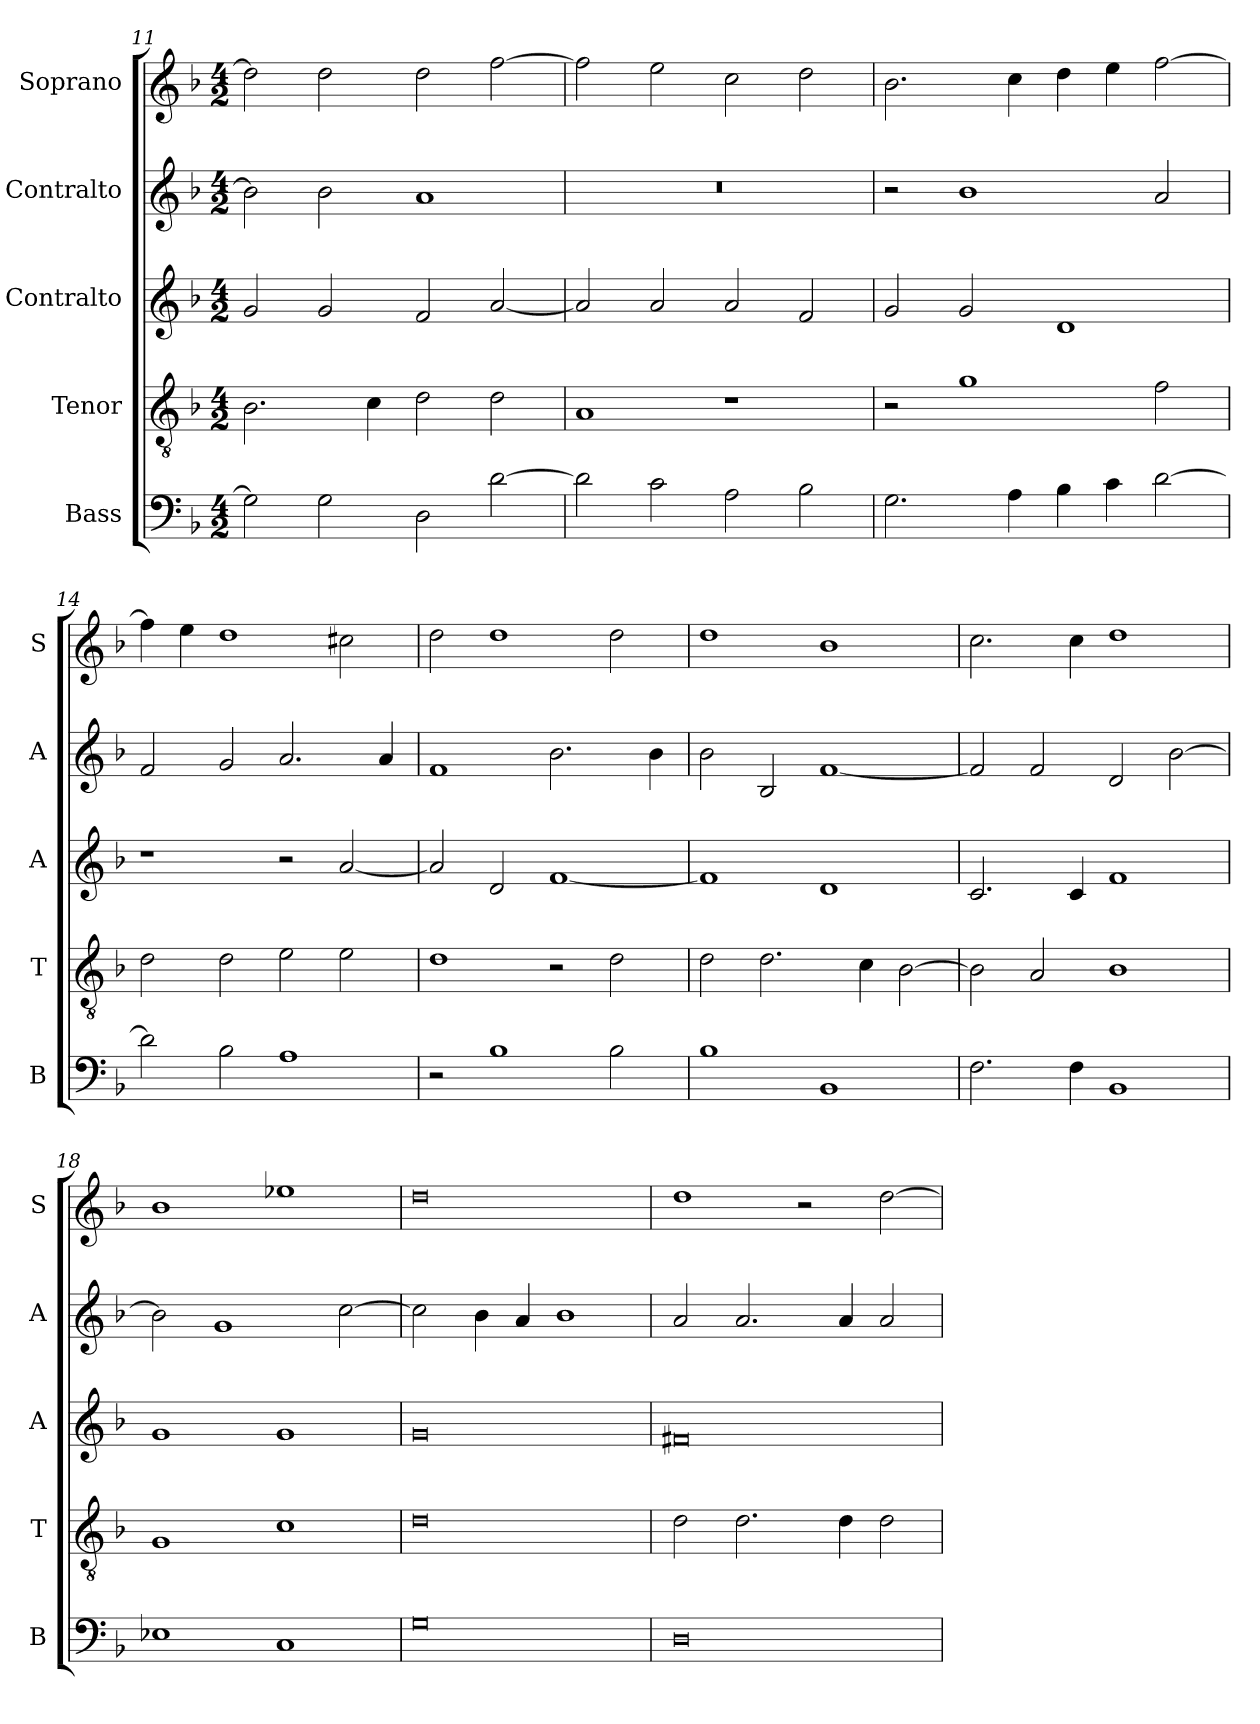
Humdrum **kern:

**kern	**kern	**kern	**kern	**kern
*part5	*part4	*part3	*part2	*part1
*staff5	*staff4	*staff3	*staff2	*staff1
*I"Bass	*I"Tenor	*I"Contralto	*I"Contralto	*I"Soprano
*I'B	*I'T	*I'A	*I'A	*I'S
*clefF4	*clefGv2	*clefG2	*clefG2	*clefG2
*k[b-]	*k[b-]	*k[b-]	*k[b-]	*k[b-]
*G:dor	*G:dor	*G:dor	*G:dor	*G:dor
*M4/2	*M4/2	*M4/2	*M4/2	*M4/2
=11	=11	=11	=11	=11
2G]	2.B-	2g	2b-]	2dd]
2G	.	2g	2b-	2dd
.	4c	.	.	.
2D	2d	2f	1a	2dd
[2d	2d	[2a	.	[2ff
=12	=12	=12	=12	=12
2d]	1A	2a]	0r	2ff]
2c	.	2a	.	2ee
2A	1r	2a	.	2cc
2B-	.	2f	.	2dd
=13	=13	=13	=13	=13
2.G	2r	2g	2r	2.b-
.	1g	2g	1b-	.
4A	.	.	.	4cc
4B-	.	1d	.	4dd
4c	.	.	.	4ee
[2d	2f	.	2a	[2ff
=14	=14	=14	=14	=14
2d]	2d	1r	2f	4ff]
.	.	.	.	4ee
2B-	2d	.	2g	1dd
1A	2e	2r	2.a	.
.	2e	[2a	.	2cc#X
.	.	.	4a	.
=15	=15	=15	=15	=15
2r	1d	2a]	1f	2dd
1B-	.	2d	.	1dd
.	2r	[1f	2.b-	.
2B-	2d	.	.	2dd
.	.	.	4b-	.
=16	=16	=16	=16	=16
1B-	2d	1f]	2b-	1dd
.	2.d	.	2B-	.
1BB-	.	1d	[1f	1b-
.	4c	.	.	.
.	[2B-	.	.	.
=17	=17	=17	=17	=17
2.F	2B-]	2.c	2f]	2.cc
.	2A	.	2f	.
4F	.	4c	.	4cc
1BB-	1B-	1f	2d	1dd
.	.	.	[2b-	.
=18	=18	=18	=18	=18
1E-X	1G	1g	2b-]	1b-
.	.	.	1g	.
1C	1c	1g	.	1ee-X
.	.	.	[2cc	.
=19	=19	=19	=19	=19
0G	0d	0g	2cc]	0dd
.	.	.	4b-	.
.	.	.	4a	.
.	.	.	1b-	.
=20	=20	=20	=20	=20
0D	2d	0f#X	2a	1dd
.	2.d	.	2.a	.
.	.	.	.	2r
.	4d	.	4a	.
.	2d	.	2a	[2dd
=	=	=	=	=
*-	*-	*-	*-	*-
